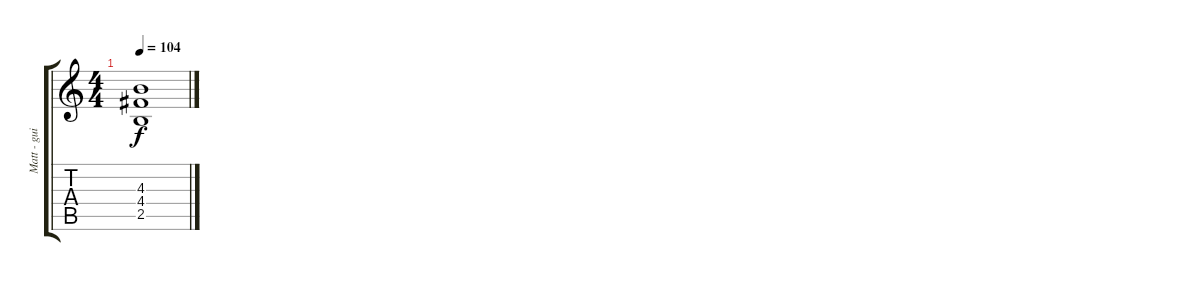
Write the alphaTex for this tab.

\track ("Matt - guitar" "Matt - gui") {instrument overdrivenguitar}
\staff {score tabs}
\tuning (E4 B3 G3 D3 A2 E2) {hide}
\ts (4 4)
\tempo 104
\clef g2
\ks c
(4.3 4.4 2.5).1{dy f}
